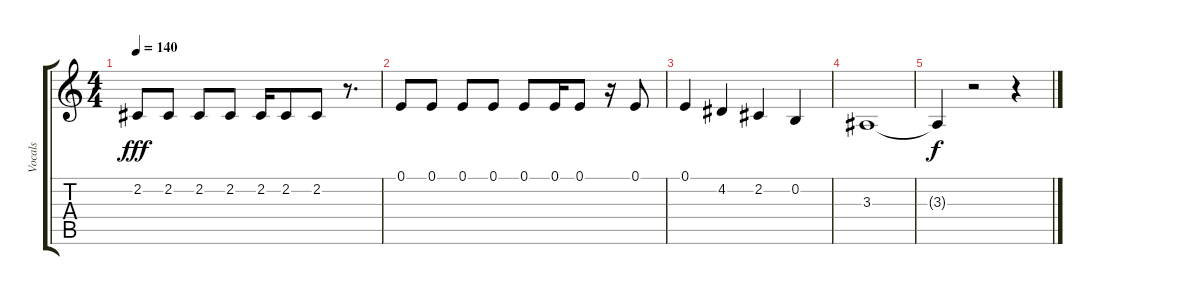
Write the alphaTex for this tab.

\track ("Vocals" "Vocals") {instrument trumpet}
\staff {score tabs}
\tuning (E4 B3 G3 D3 A2 E2) {hide}
\ts (4 4)
\tempo 140
\clef g2
\ks c
2.2.8{dy fff} 2.2.8 2.2.8 2.2.8 2.2.16 2.2.8 2.2.8 r.8{d} |
0.1.8 0.1.8 0.1.8 0.1.8 0.1.8 0.1.16 0.1.8 r.16 0.1.8 |
0.1.4 4.2.4 2.2.4 0.2.4 |
3.3.1 |
3.3{t}.4{dy f} r.2 r.4
